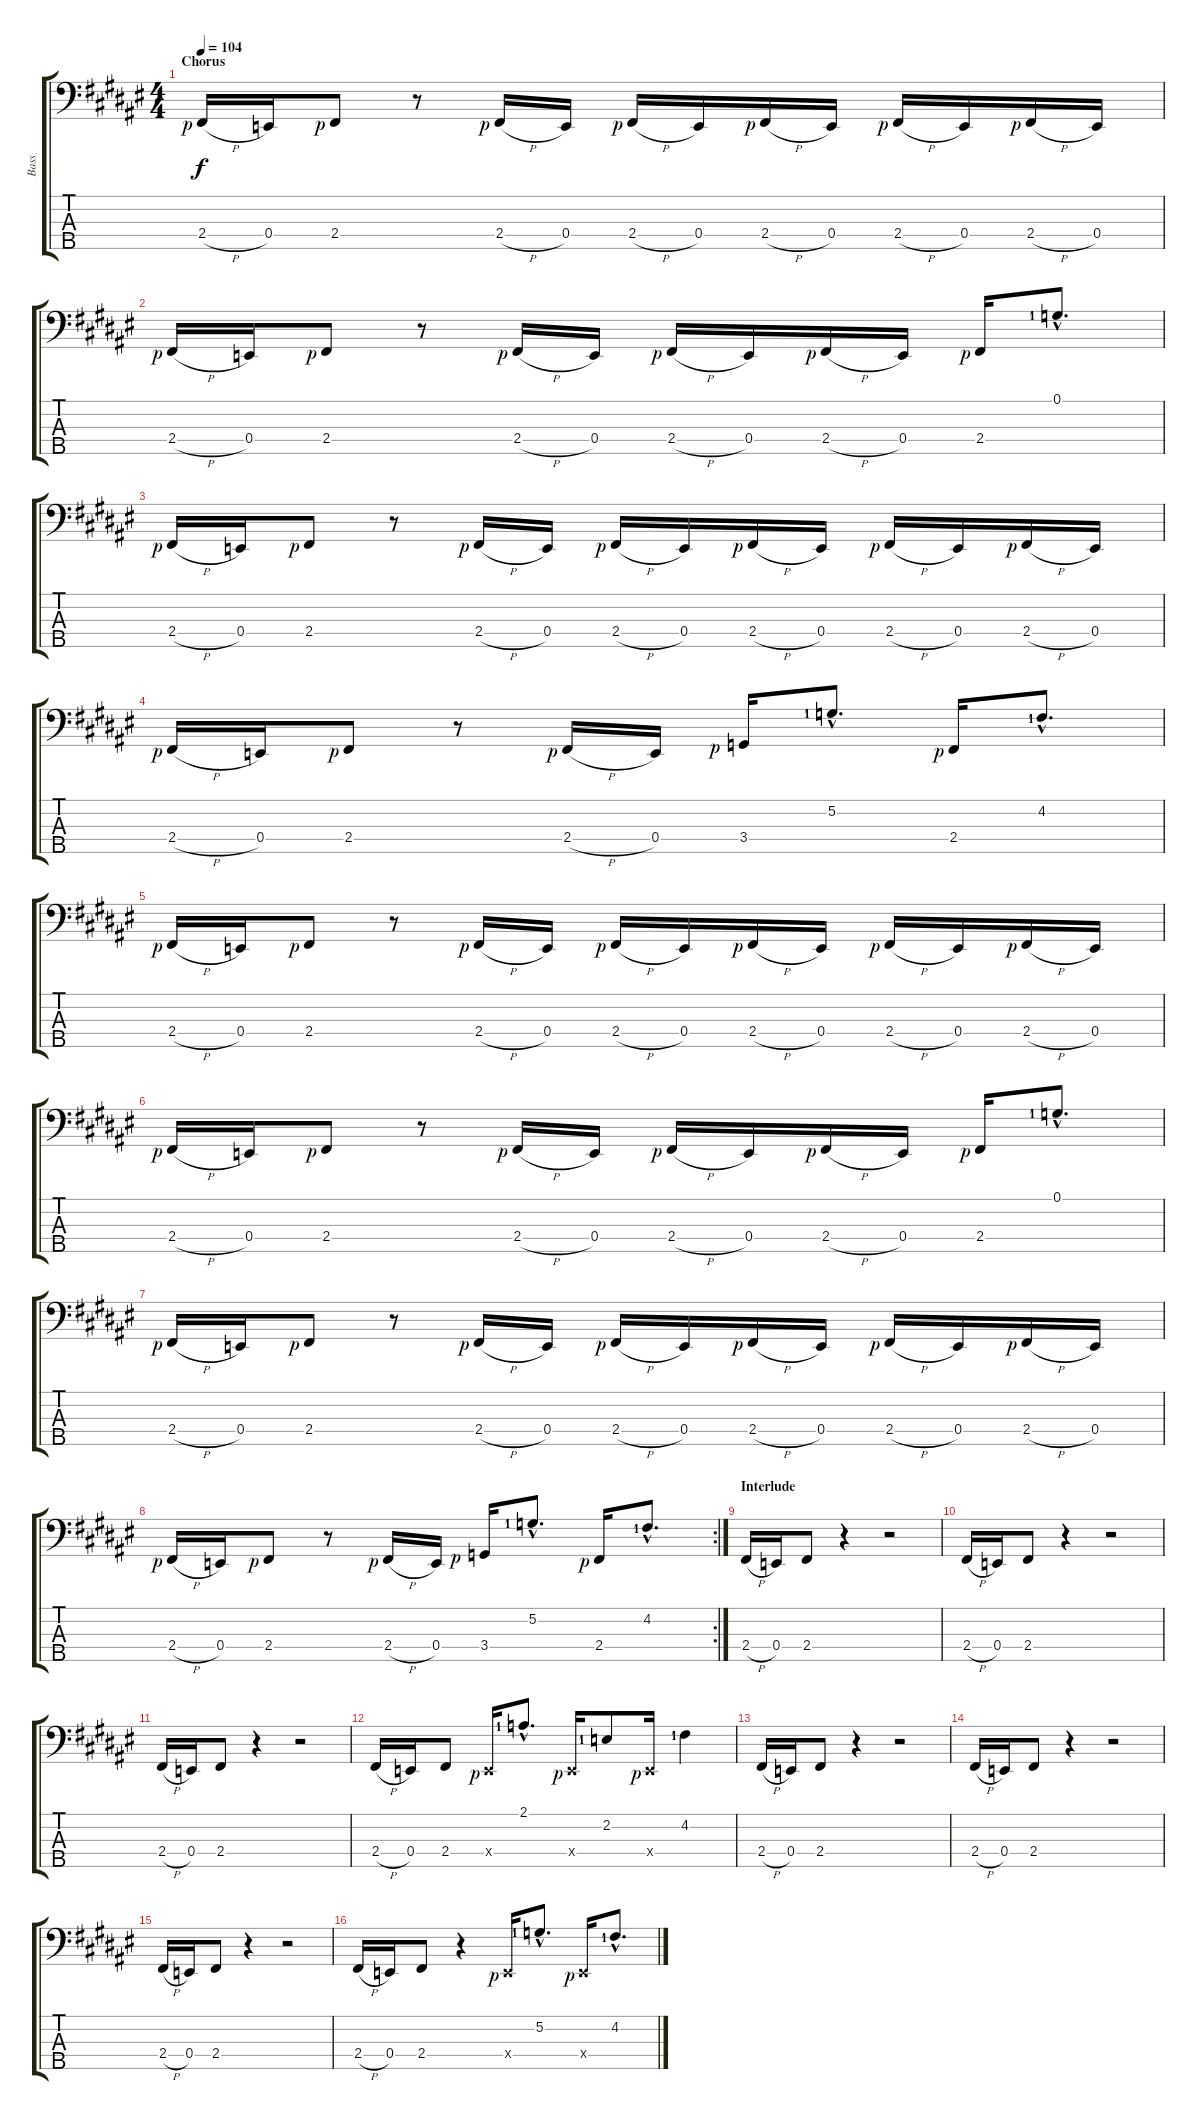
\track ("Bass" "Bass") {instrument electricbasspick}
\staff {score tabs}
\tuning (G2 D2 A1 E1 B0) {hide}
\ts (4 4)
\section ("" "Chorus")
\tempo 104
\clef f4
\ks f#
2.4{h rf 1}.16{dy f} 0.4.16 2.4{rf 1}.8 r.8 2.4{h rf 1}.16 0.4.16 2.4{h rf 1}.16 0.4.16 2.4{h rf 1}.16 0.4.16 2.4{h rf 1}.16 0.4.16 2.4{h rf 1}.16 0.4.16 |
2.4{h rf 1}.16 0.4.16 2.4{rf 1}.8 r.8 2.4{h rf 1}.16 0.4.16 2.4{h rf 1}.16 0.4.16 2.4{h rf 1}.16 0.4.16 2.4{rf 1}.16 0.1{hac lf 2}.8{d} |
2.4{h rf 1}.16 0.4.16 2.4{rf 1}.8 r.8 2.4{h rf 1}.16 0.4.16 2.4{h rf 1}.16 0.4.16 2.4{h rf 1}.16 0.4.16 2.4{h rf 1}.16 0.4.16 2.4{h rf 1}.16 0.4.16 |
2.4{h rf 1}.16 0.4.16 2.4{rf 1}.8 r.8 2.4{h rf 1}.16 0.4.16 3.4{rf 1}.16 5.2{hac lf 2}.8{d} 2.4{rf 1}.16 4.2{hac lf 2}.8{d} |
2.4{h rf 1}.16 0.4.16 2.4{rf 1}.8 r.8 2.4{h rf 1}.16 0.4.16 2.4{h rf 1}.16 0.4.16 2.4{h rf 1}.16 0.4.16 2.4{h rf 1}.16 0.4.16 2.4{h rf 1}.16 0.4.16 |
2.4{h rf 1}.16 0.4.16 2.4{rf 1}.8 r.8 2.4{h rf 1}.16 0.4.16 2.4{h rf 1}.16 0.4.16 2.4{h rf 1}.16 0.4.16 2.4{rf 1}.16 0.1{hac lf 2}.8{d} |
2.4{h rf 1}.16 0.4.16 2.4{rf 1}.8 r.8 2.4{h rf 1}.16 0.4.16 2.4{h rf 1}.16 0.4.16 2.4{h rf 1}.16 0.4.16 2.4{h rf 1}.16 0.4.16 2.4{h rf 1}.16 0.4.16 |
\rc 2
2.4{h rf 1}.16 0.4.16 2.4{rf 1}.8 r.8 2.4{h rf 1}.16 0.4.16 3.4{rf 1}.16 5.2{hac lf 2}.8{d} 2.4{rf 1}.16 4.2{hac lf 2}.8{d} |
\section ("" "Interlude")
2.4{h}.16 0.4.16 2.4.8 r.4 r.2 |
2.4{h}.16 0.4.16 2.4.8 r.4 r.2 |
2.4{h}.16 0.4.16 2.4.8 r.4 r.2 |
2.4{h}.16 0.4.16 2.4.8 0.4{x rf 1}.16 2.1{hac lf 2}.8{d} 0.4{x rf 1}.16 2.2{lf 2}.8 0.4{x rf 1}.16 4.2{lf 2}.4 |
2.4{h}.16 0.4.16 2.4.8 r.4 r.2 |
2.4{h}.16 0.4.16 2.4.8 r.4 r.2 |
2.4{h}.16 0.4.16 2.4.8 r.4 r.2 |
2.4{h}.16 0.4.16 2.4.8 r.4 0.4{x rf 1}.16 5.2{hac lf 2}.8{d} 0.4{x rf 1}.16 4.2{hac lf 2}.8{d}
